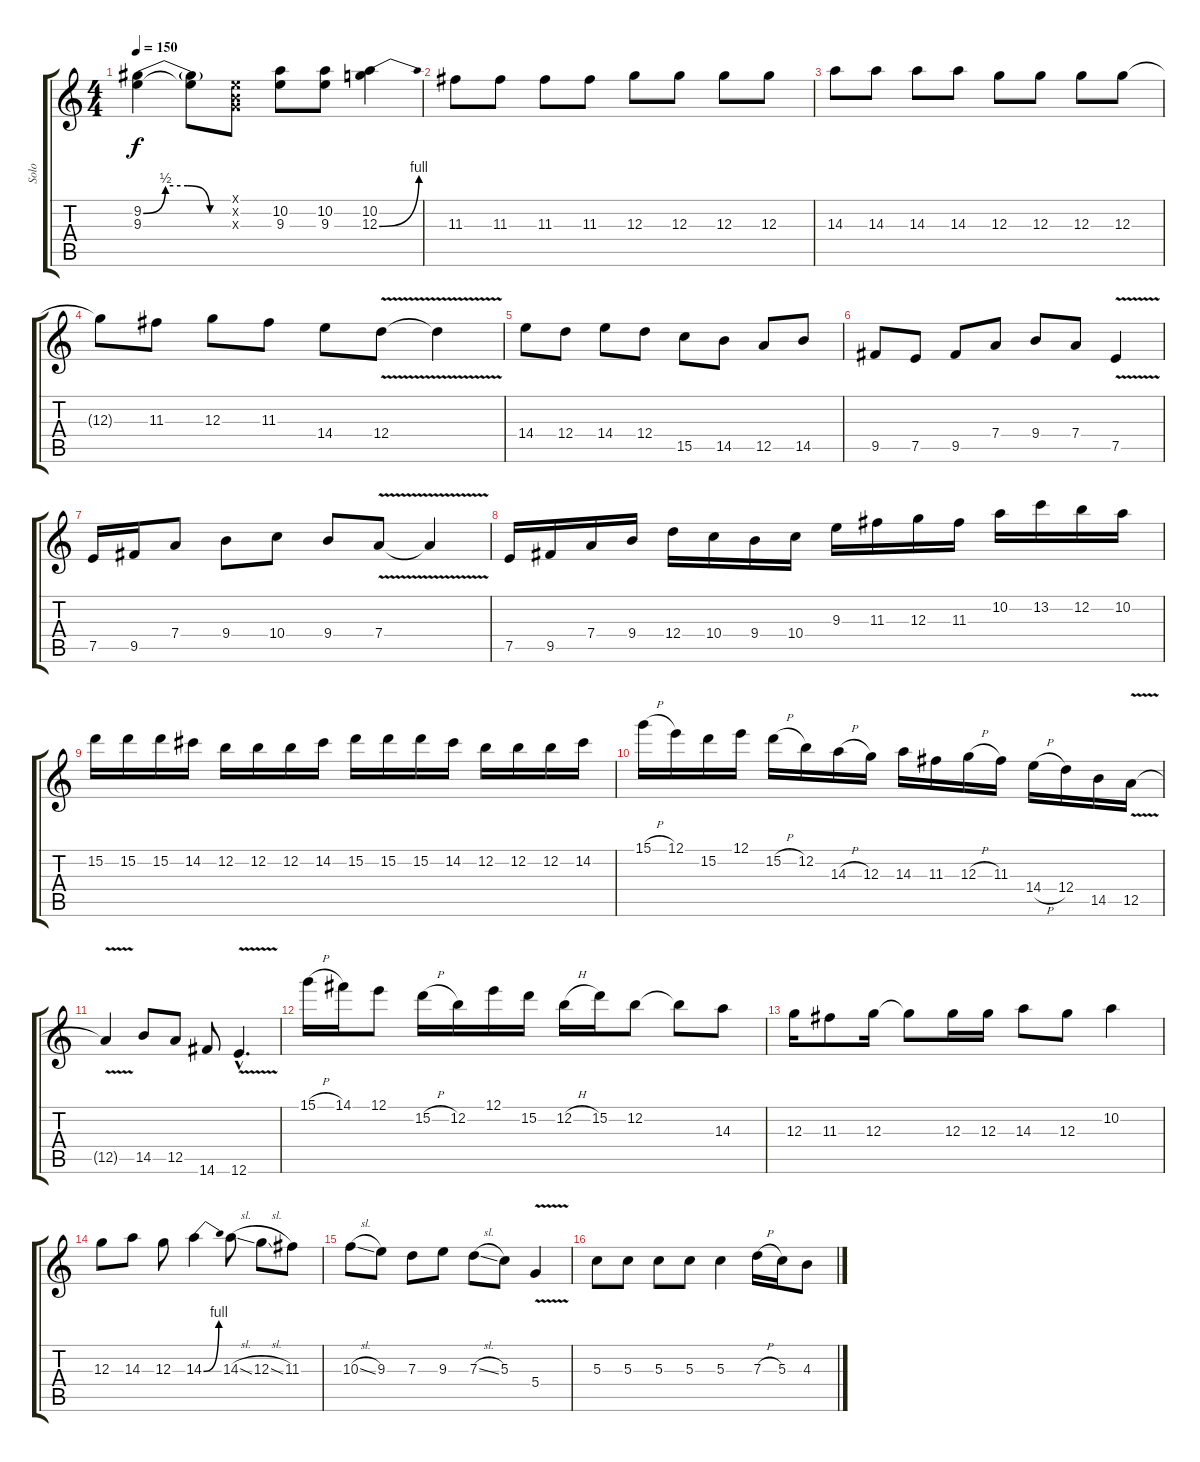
\track ("Solo" "Solo") {instrument distortionguitar}
\staff {score tabs}
\tuning (E4 B3 G3 D3 A2 E2) {hide}
\ts (4 4)
\tempo 150
\clef g2
\ks c
(9.2{be (custom 0 0 15 2 30 2 45 0 60 0)} 9.3).4{dy f} (9.2{t} 9.3{t}).8 (0.1{x} 0.2{x} 0.3{x}).8 (10.2 9.3).8 (10.2 9.3).8 (10.2 12.3{be (bend 0 0 60 4)}).4 |
11.3.8 11.3.8 11.3.8 11.3.8 12.3.8 12.3.8 12.3.8 12.3.8 |
14.3.8 14.3.8 14.3.8 14.3.8 12.3.8 12.3.8 12.3.8 12.3.8 |
12.3{t}.8 11.3.8 12.3.8 11.3.8 14.4.8 12.4{v}.8 12.4{t}.4 |
14.4.8 12.4.8 14.4.8 12.4.8 15.5.8 14.5.8 12.5.8 14.5.8 |
9.5.8 7.5.8 9.5.8 7.4.8 9.4.8 7.4.8 7.5{v}.4 |
7.5.16 9.5.16 7.4.8 9.4.8 10.4.8 9.4.8 7.4{v}.8 7.4{t}.4 |
7.5.16 9.5.16 7.4.16 9.4.16 12.4.16 10.4.16 9.4.16 10.4.16 9.3.16 11.3.16 12.3.16 11.3.16 10.2.16 13.2.16 12.2.16 10.2.16 |
15.2.16 15.2.16 15.2.16 14.2.16 12.2.16 12.2.16 12.2.16 14.2.16 15.2.16 15.2.16 15.2.16 14.2.16 12.2.16 12.2.16 12.2.16 14.2.16 |
15.1{h}.16 12.1.16 15.2.16 12.1.16 15.2{h}.16 12.2.16 14.3{h}.16 12.3.16 14.3.16 11.3.16 12.3{h}.16 11.3.16 14.4{h}.16 12.4.16 14.5.16 12.5{v}.16 |
12.5{t}.4 14.5.8 12.5.8 14.6.8 12.6{v hac}.4{d} |
15.1{h}.16 14.1.16 12.1.8 15.2{h}.16 12.2.16 12.1.16 15.2.16 12.2{h}.16 15.2.16 12.2.8 12.2{t}.8 14.3.8 |
12.3.16 11.3.8 12.3.16 12.3{t}.8 12.3.16 12.3.16 14.3.8 12.3.8 10.2.4 |
12.3.8 14.3.8 12.3.8 14.3{be (bend 0 0 60 4)}.4 14.3{sl}.8 12.3{sl}.8 11.3.8 |
10.3{sl}.8 9.3.8 7.3.8 9.3.8 7.3{sl}.8 5.3.8 5.4{v}.4 |
5.3.8 5.3.8 5.3.8 5.3.8 5.3.4 7.3{h}.16 5.3.16 4.3.8
